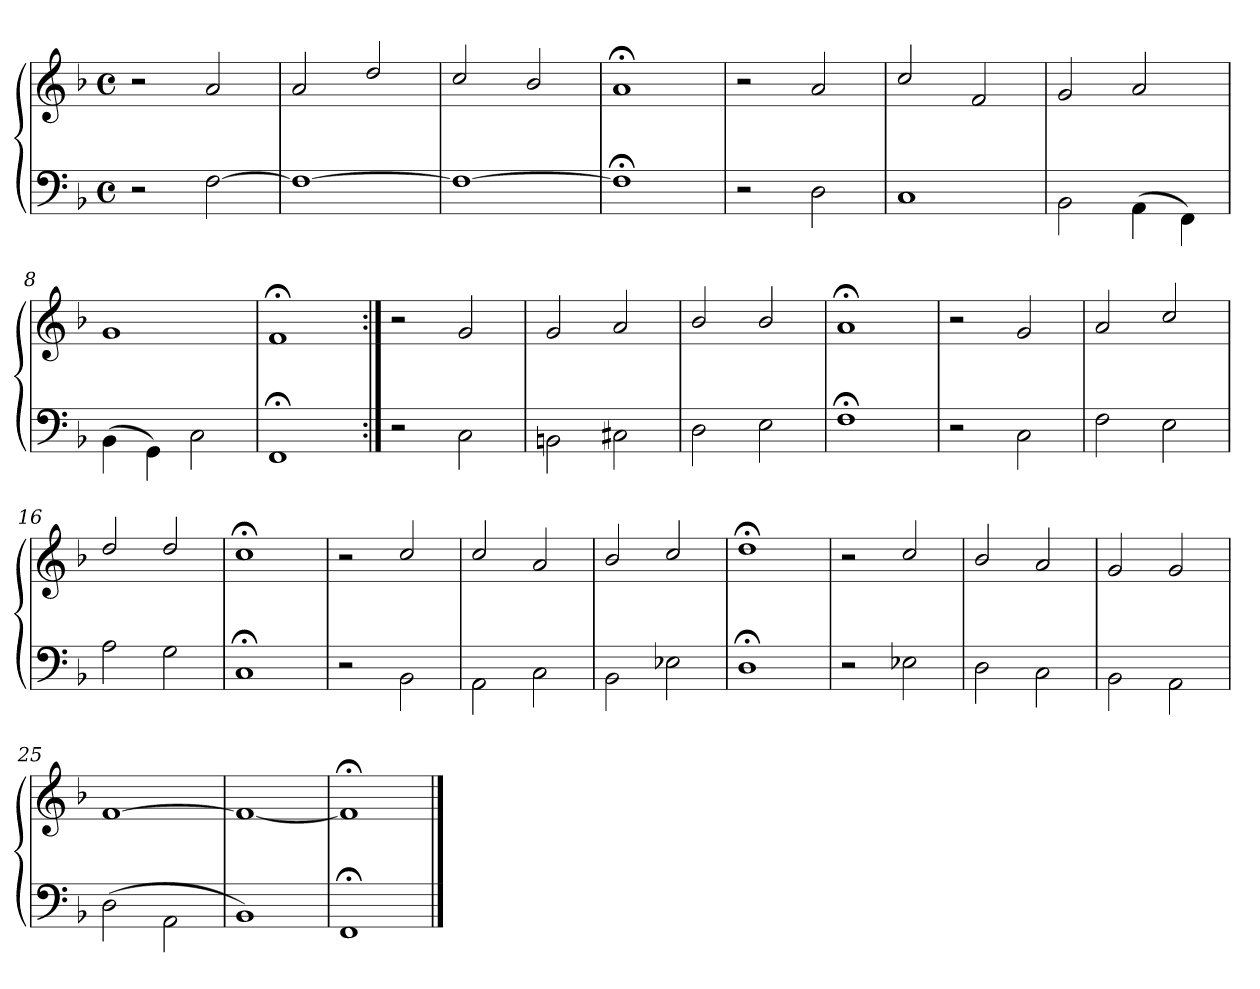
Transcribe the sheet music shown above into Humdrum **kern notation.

**kern	**kern
*part1	*part1
*staff2	*staff1
*clefF4	*clefG2
*k[b-]	*k[b-]
*M4/4	*M4/4
*met(c)	*met(c)
=1	=1
2r	2r
[2F\	2a/
=2	=2
1F\_	2a/
.	2dd/
=3	=3
1F\_	2cc/
.	2b-/
=4	=4
1F;\]	1a;</
=5	=5
2r	2r
2D\	2a/
=6	=6
1C\	2cc/
.	2f/
=7	=7
2BB-\	2g/
(4AA\	2a/
4FF\)	.
=8	=8
(4BB-\	1g/
4GG\)	.
2C\	.
=9	=9
1FF;\	1f;</
!!LO:LB:g=z
=10:|!	=10:|!
2r	2r
2C\	2g/
=11	=11
2BBn\	2g/
2C#X\	2a/
=12	=12
2D\	2b-/
2E\	2b-/
=13	=13
1F;\	1a;</
=14	=14
2r	2r
2C\	2g/
=15	=15
2F\	2a/
2E\	2cc/
=16	=16
2A\	2dd/
2G\	2dd/
=17	=17
1C;\	1cc;</
!!LO:PB:g=z
=18	=18
2r	2r
2BB-\	2cc/
=19	=19
2AA\	2cc/
2C\	2a/
=20	=20
2BB-\	2b-/
2E-X\	2cc/
=21	=21
1D;\	1dd;</
=22	=22
2r	2r
2E-X\	2cc/
=23	=23
2D\	2b-/
2C\	2a/
=24	=24
2BB-\	2g/
2AA\	2g/
=25	=25
(2D\	[1f\
2AA\	.
=26	=26
1BB-\)	1f/_
=27	=27
1FF;\	1f;</]
==	==
*-	*-
